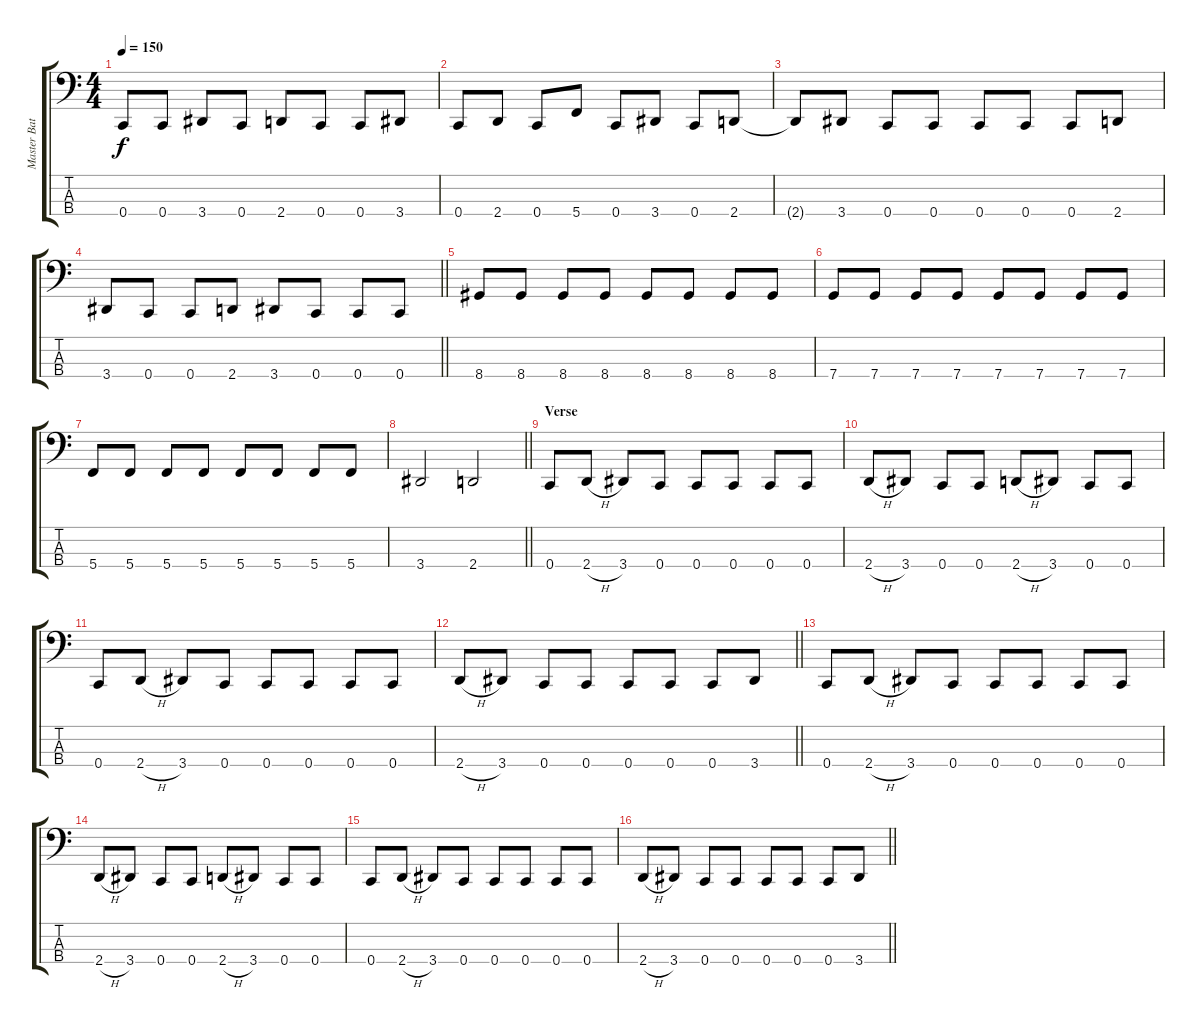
\track ("Master Bates" "Master Bat") {instrument electricbassfinger}
\staff {score tabs}
\tuning (F2 C2 G1 C1) {hide}
\ts (4 4)
\section ("" "")
\tempo 150
\clef f4
\ks c
0.4.8{dy f} 0.4.8 3.4.8 0.4.8 2.4.8 0.4.8 0.4.8 3.4.8 |
0.4.8 2.4.8 0.4.8 5.4.8 0.4.8 3.4.8 0.4.8 2.4.8 |
2.4{t}.8 3.4.8 0.4.8 0.4.8 0.4.8 0.4.8 0.4.8 2.4.8 |
\barLineRight lightlight
3.4.8 0.4.8 0.4.8 2.4.8 3.4.8 0.4.8 0.4.8 0.4.8 |
\section ("" "")
8.4.8 8.4.8 8.4.8 8.4.8 8.4.8 8.4.8 8.4.8 8.4.8 |
7.4.8 7.4.8 7.4.8 7.4.8 7.4.8 7.4.8 7.4.8 7.4.8 |
5.4.8 5.4.8 5.4.8 5.4.8 5.4.8 5.4.8 5.4.8 5.4.8 |
\barLineRight lightlight
3.4.2 2.4.2 |
\section ("" "Verse")
0.4.8 2.4{h}.8 3.4.8 0.4.8 0.4.8 0.4.8 0.4.8 0.4.8 |
2.4{h}.8 3.4.8 0.4.8 0.4.8 2.4{h}.8 3.4.8 0.4.8 0.4.8 |
0.4.8 2.4{h}.8 3.4.8 0.4.8 0.4.8 0.4.8 0.4.8 0.4.8 |
\barLineRight lightlight
2.4{h}.8 3.4.8 0.4.8 0.4.8 0.4.8 0.4.8 0.4.8 3.4.8 |
\section ("" "")
0.4.8 2.4{h}.8 3.4.8 0.4.8 0.4.8 0.4.8 0.4.8 0.4.8 |
2.4{h}.8 3.4.8 0.4.8 0.4.8 2.4{h}.8 3.4.8 0.4.8 0.4.8 |
0.4.8 2.4{h}.8 3.4.8 0.4.8 0.4.8 0.4.8 0.4.8 0.4.8 |
\barLineRight lightlight
2.4{h}.8 3.4.8 0.4.8 0.4.8 0.4.8 0.4.8 0.4.8 3.4.8
